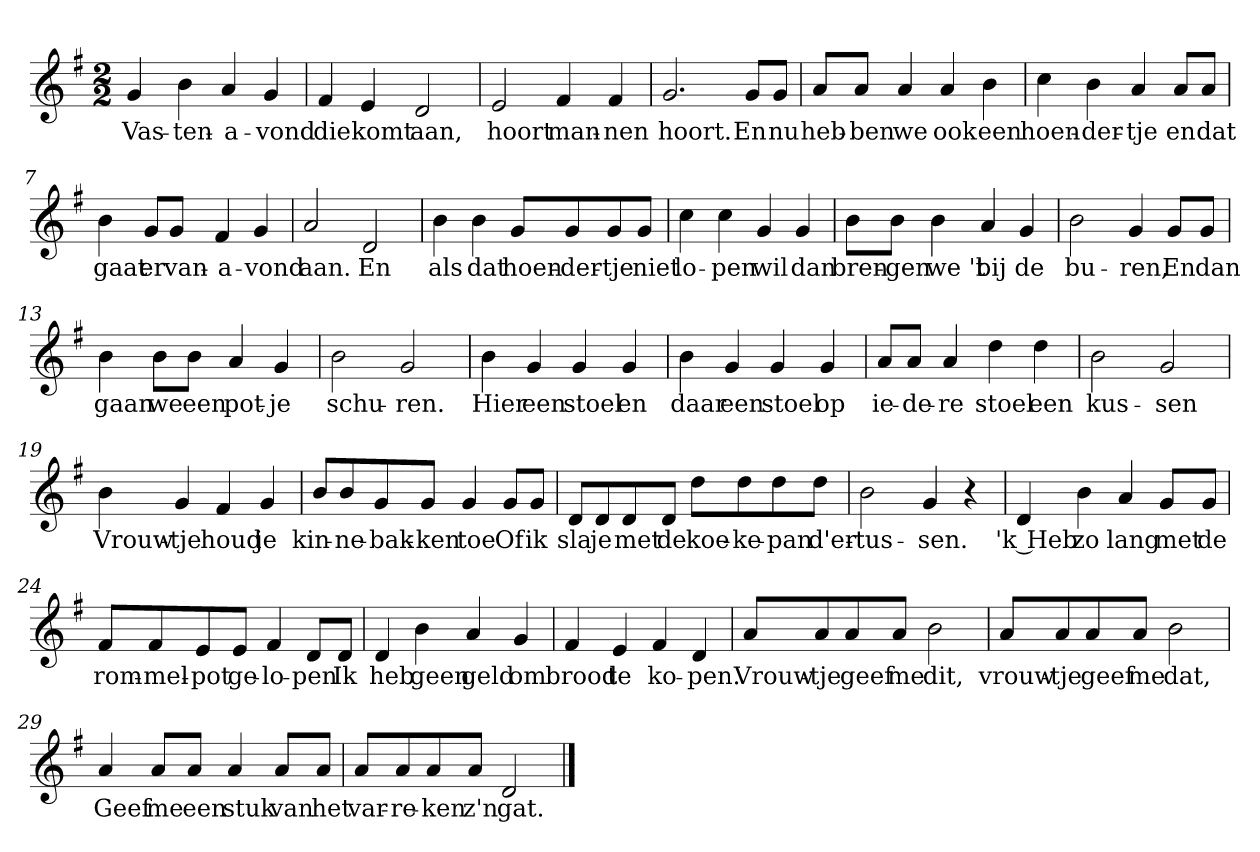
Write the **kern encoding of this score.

**kern	**text
*part1	*part1
*staff1	*staff1
*clefG2	*
*k[f#]	*
*G:	*
*M2/2	*
*MM120	*
=1	=1
4g	Vas-
4b	-ten-
4a	-a-
4g	-vond
=2	=2
4f#	die
4e	komt
2d	aan,
=3	=3
2e	hoort
4f#	man-
4f#	-nen
=4	=4
2.g	hoort.
8g/L	En
8g/J	nu
=5	=5
8a/L	heb-
8a/J	-ben
4a	we
4a	ook
4b	een
=6	=6
4cc	hoen-
4b	-der-
4a	-tje
8a/L	en
8a/J	dat
=7	=7
4b	gaat
8g/L	er
8g/J	van-
4f#	-a-
4g	-vond
=8	=8
2a	aan.
2d	En
=9	=9
4b	als
4b	dat
8g/L	hoen-
8g/	-der-
8g/	-tje
8g/J	niet
=10	=10
4cc	lo-
4cc	-pen
4g	wil
4g	dan
=11	=11
8b\L	bren-
8b\J	-gen
4b	we 't
4a	bij
4g	de
=12	=12
2b	bu-
4g	-ren,
8g/L	En
8g/J	dan
=13	=13
4b	gaan
8b\L	we
8b\J	een
4a	pot-
4g	-je
=14	=14
2b	schu-
2g	-ren.
=15	=15
4b	Hier
4g	een
4g	stoel
4g	en
=16	=16
4b	daar
4g	een
4g	stoel
4g	op
=17	=17
8a/L	ie-
8a/J	-de-
4a	-re
4dd	stoel
4dd	een
=18	=18
2b	kus-
2g	-sen
=19	=19
4b	Vrouw-
4g	-tje
4f#	houd
4g	je
=20	=20
8b/L	kin-
8b/	-ne-
8g/	-bak-
8g/J	-ken
4g	toe
8g/L	Of
8g/J	ik
=21	=21
8d/L	sla
8d/	je
8d/	met
8d/J	de
8dd\L	koe-
8dd\	-ke-
8dd\	-pan
8dd\J	d'er-
=22	=22
2b	-tus-
4g	-sen.
4r	.
=23	=23
4d	'k Heb
4b	zo
4a	lang
8g/L	met
8g/J	de
=24	=24
8f#/L	rom-
8f#/	-mel-
8e/	-pot
8e/J	ge-
4f#	-lo-
8d/L	-pen
8d/J	Ik
=25	=25
4d	heb
4b	geen
4a	geld
4g	om
=26	=26
4f#	brood
4e	te
4f#	ko-
4d	-pen.
=27	=27
8a/L	Vrouw-
8a/	-tje
8a/	geef
8a/J	me
2b	dit,
=28	=28
8a/L	vrouw-
8a/	-tje
8a/	geef
8a/J	me
2b	dat,
=29	=29
4a	Geef
8a/L	me
8a/J	een
4a	stuk
8a/L	van
8a/J	het
=30	=30
8a/L	var-
8a/	-re-
8a/	-ken
8a/J	z'n
2d	gat.
==	==
*-	*-
